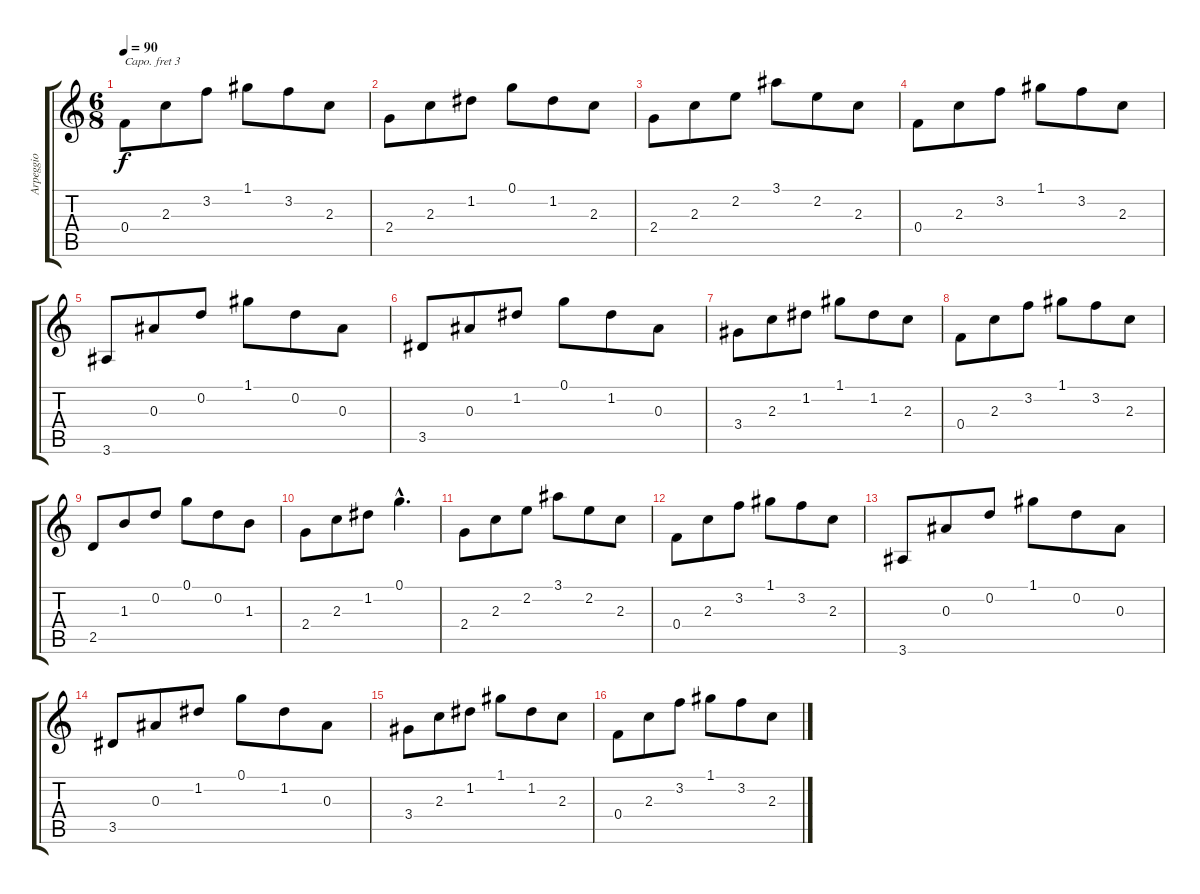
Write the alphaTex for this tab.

\track ("Arpeggio" "Arpeggio") {instrument acousticguitarnylon}
\staff {score tabs}
\capo 3
\tuning (E4 B3 G3 D3 A2 E2) {hide}
\ts (6 8)
\tempo 90
\clef g2
\ks c
0.4.8{dy f} 2.3.8 3.2.8 1.1.8 3.2.8 2.3.8 |
2.4.8 2.3.8 1.2.8 0.1.8 1.2.8 2.3.8 |
2.4.8 2.3.8 2.2.8 3.1.8 2.2.8 2.3.8 |
0.4.8 2.3.8 3.2.8 1.1.8 3.2.8 2.3.8 |
3.6.8 0.3.8 0.2.8 1.1.8 0.2.8 0.3.8 |
3.5.8 0.3.8 1.2.8 0.1.8 1.2.8 0.3.8 |
3.4.8 2.3.8 1.2.8 1.1.8 1.2.8 2.3.8 |
0.4.8 2.3.8 3.2.8 1.1.8 3.2.8 2.3.8 |
2.5.8 1.3.8 0.2.8 0.1.8 0.2.8 1.3.8 |
2.4.8 2.3.8 1.2.8 0.1{hac}.4{d} |
2.4.8 2.3.8 2.2.8 3.1.8 2.2.8 2.3.8 |
0.4.8 2.3.8 3.2.8 1.1.8 3.2.8 2.3.8 |
3.6.8 0.3.8 0.2.8 1.1.8 0.2.8 0.3.8 |
3.5.8 0.3.8 1.2.8 0.1.8 1.2.8 0.3.8 |
3.4.8 2.3.8 1.2.8 1.1.8 1.2.8 2.3.8 |
0.4.8 2.3.8 3.2.8 1.1.8 3.2.8 2.3.8
